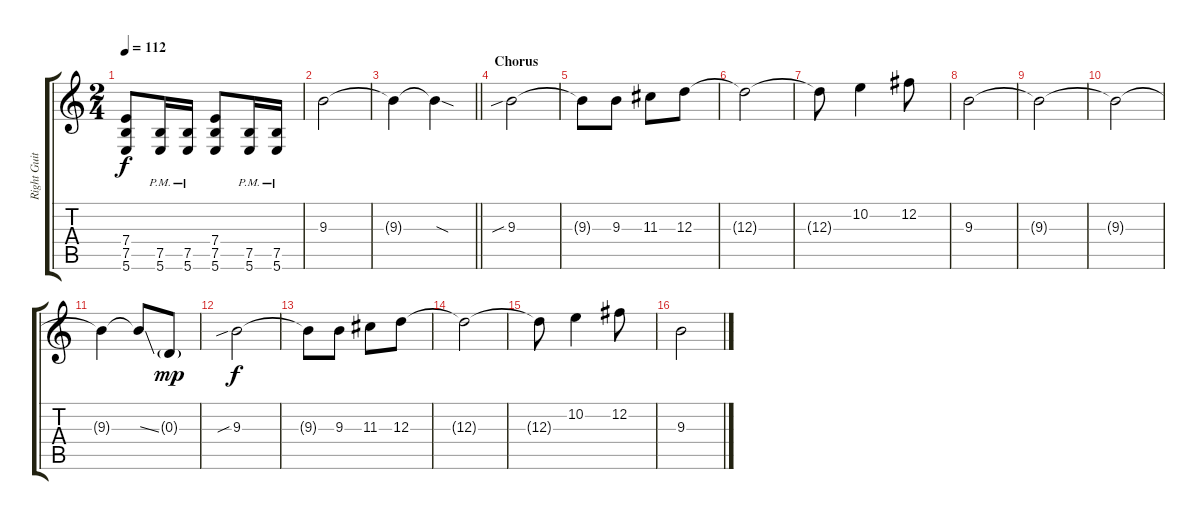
\track ("Right Guitar" "Right Guit") {instrument distortionguitar}
\staff {score tabs}
\tuning (B3 Gb3 D3 A2 E2 B1) {hide}
\ts (2 4)
\tempo 112
\clef g2
\ks c
(7.4 7.5 5.6).8{dy f} (7.5{pm} 5.6{pm}).16 (7.5{pm} 5.6{pm}).16 (7.4 7.5 5.6).8 (7.5{pm} 5.6{pm}).16 (7.5{pm} 5.6{pm}).16 |
9.3.2{balance 16} |
\barLineRight lightlight
9.3{t}.4 9.3{sod t}.4 |
\section ("" "Chorus")
9.3{sib}.2 |
9.3{t}.8 9.3.8 11.3.8 12.3.8 |
12.3{t}.2 |
12.3{t}.8 10.2.4 12.2.8 |
9.3.2 |
9.3{t}.2 |
9.3{t}.2 |
9.3{t}.4 9.3{ss t}.8 0.3{g}.8{dy mp} |
9.3{sib}.2{dy f} |
9.3{t}.8 9.3.8 11.3.8 12.3.8 |
12.3{t}.2 |
12.3{t}.8 10.2.4 12.2.8 |
9.3.2
